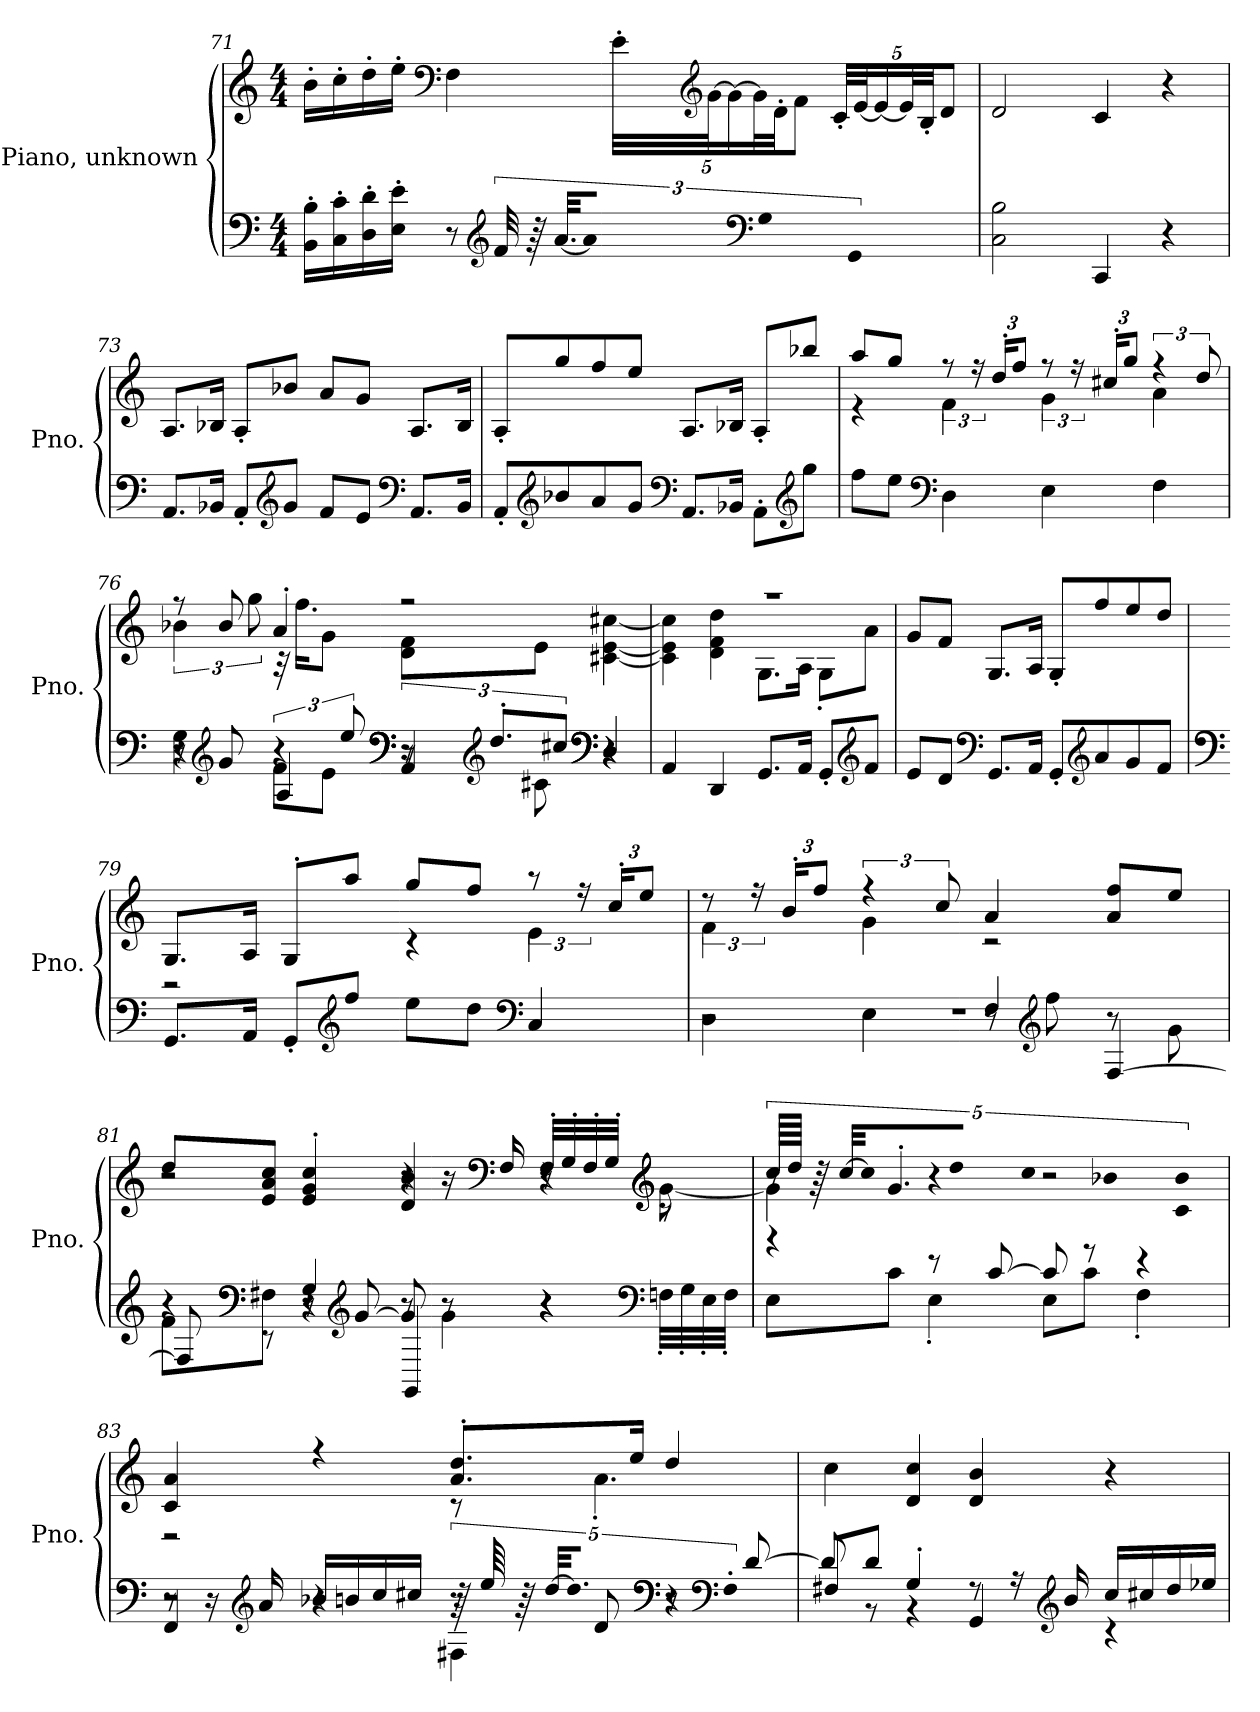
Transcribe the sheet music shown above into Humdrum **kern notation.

**kern	**kern
*part1	*part1
*staff2	*staff1
*I"Piano, unknown	*
*I'Pno.	*
*clefF4	*clefG2
*k[]	*k[]
*M4/4	*M4/4
=71	=71
16BB\' 16B\'LL	16b'\LL
16C\' 16c\'	16cc'\
16D\' 16d\'	16dd'\
16E\' 16e\'JJ	16ee'\JJ
*	*clefF4
8r	4F\
*clefG2	*
48f/	.
96r	.
[48.a/KLL	.
16a/JJ]	.
*clefF4	*
*	*Xbrackettup
4G\	40e'\LLL
*	*clefG2
.	[40g\J
.	20g\_
.	40g\L]
.	40d'\JJ
.	10f\J
4GG/	40c'/LLL
.	[40e/J
.	20e/_
.	40e/L]
.	40B'/JJ
.	10d/J
!!LO:LB:g=z
=72	=72
2C\ 2B\	2d/
4CC/	4c/
4r	4r
=73	=73
8.AA/L	8.A/L
16BB-X/Jk	16B-X/Jk
8AA'/L	8A'/L
*clefG2	*
8g/J	8b-X/J
8f/L	8a/L
8e/J	8g/J
*clefF4	*
8.AA/L	8.A/L
16BB-/Jk	16B-/Jk
=74	=74
8AA'/L	8A'/L
*clefG2	*
8b-X/	8gg/
8a/	8ff/
8g/J	8ee/J
*clefF4	*
8.AA/L	8.A/L
16BB-X/Jk	16B-X/Jk
8AA'\L	8A'/L
*clefG2	*
8gg\J	8bb-X/J
!!LO:LB:g=z
=75	=75
*	*^
8ff\L	8aa/L	4r
8ee\J	8gg/J	.
*clefF4	*	*
*	*brackettup	*
4D\	12r	4f\
.	24r	.
.	24dd'/KL	.
.	12ff/J	.
4E\	12r	4g\
.	24r	.
.	24cc#X'/KL	.
.	12gg/J	.
4F\	6r	4a\
.	12dd/	.
=76	=76	=76
*^	*	*
*	*^	*	*
8r	4G\	4r	8r	6b-X\
*clefG2	*	*	*	*
8g/	.	.	8b-/	.
.	.	.	.	12gg\
6r	8f\L	4A/	4a'/	32r
.	.	.	.	16.ff\KL
.	8e\J	.	.	8g\J
12ee/	.	.	.	.
*clefF4	*	*	*	*
24r	8r	4AA/	2r	8d\ 8f\L
*clefG2	*	*	*	*
12.dd'/L	.	.	.	.
.	8c#X\	.	.	8e\J
12cc#X/J	.	.	.	.
*clefF4	*	*	*	*
4D/	4r	4r	.	[4c#X\ [4e\ [4cc#X\
*v	*v	*v	*	*
!!LO:LB:g=z	!!
=77	=77	=77
4AA/	1r	4c#\] 4e\] 4cc#\]
4DD/	.	4d\ 4f\ 4dd\
8.GG/L	.	8.G\L
16AA/Jk	.	16A\Jk
8GG'/L	.	8G'\L
*clefG2	*	*
8f/J	.	8a\J
*	*v	*v
=78	=78
8e/L	8g/L
8d/J	8f/J
*clefF4	*
8.GG/L	8.G/L
16AA/Jk	16A/Jk
8GG'/L	8G'/L
*clefG2	*
8a/	8ff/
8g/	8ee/
8f/J	8dd/J
=79	=79
*clefF4	*
*	*^
8.GG/L	8.G/L	2r
16AA/Jk	16A/Jk	.
8GG'/L	8G'/L	.
*clefG2	*	*
8ff/J	8aa/J	.
8ee\L	8gg/L	4r
8dd\J	8ff/J	.
*clefF4	*	*
4C/	12r	4e\
.	24r	.
.	24cc'/KL	.
.	12ee/J	.
!!LO:LB:g=z	!!
=80	=80	=80
*^	*	*
*	*^	*	*
1r	4D\	2r	12r	4f\
.	.	.	24r	.
.	.	.	24b'/KL	.
.	.	.	12ff/J	.
.	4E\	.	6r	4g\
.	.	.	12cc/	.
.	8r	4F/	4a/	2r
*clefG2	*	*	*	*
.	8ff\	.	.	.
.	8r	[4F/	8a/ 8ff/L	.
.	8g\	.	8ee/J	.
=81	=81	=81	=81	=81
*	*	*	*	*^
4r	8f\L	8F/]	2r	2r	8dd/L
*clefF4	*	*	*	*	*
.	8F#X\J	8r	.	.	8e/ 8a/ 8cc/J
8r	4r	4G/	.	.	4e/' 4g/' 4cc/'
*clefG2	*	*	*	*	*
[8g/	.	.	.	.	.
8g/]	8r	4GG/	4d/ 4b/	4r	8r
8r	4g\	.	.	.	16r
*	*	*	*clefF4	*	*
.	.	.	.	.	16F/
4r	.	4r	4r	8r	32F'/LLL
.	.	.	.	.	32G'/
.	.	.	.	.	32F'/
.	.	.	.	.	32G'/JJJ
*clefF4	*	*	*clefG2	*	*
.	32Fn'\LLL	.	.	[8g\	8r
.	32G'\	.	.	.	.
.	32E'\	.	.	.	.
.	32F'\JJJ	.	.	.	.
*	*v	*v	*	*	*
!!LO:LB:g=z	!!	!!
=82	=82	=82	=82	=82
4r	8E\L	8r	4g\]	80cc/LLLL
.	.	.	.	80dd/JJJJ
.	.	.	.	80r
.	.	.	.	[40cc/KKL
.	.	.	.	8cc/]
.	8c\J	4.g'/	.	.
.	.	.	.	16dd/Jk
8r	4E'\	.	4r	4cc/
[8c/	.	.	.	.
8c/]	8E\L	2r	2r	4b-X/
8r	8c\J	.	.	.
4r	4F'\	.	.	4c/ 4b-/
*	*	*	*v	*v
=83	=83	=83	=83
*	*^	*	*
8r	2r	4FF/	4c/ 4a/	2r
16r	.	.	.	.
*clefG2	*	*	*	*
16a/	.	.	.	.
16b-X/LL	.	4r	4r	.
16bn/	.	.	.	.
16cc/	.	.	.	.
16cc#X/JJ	.	.	.	.
80r	4F#X\	8r	8.a/' 8.dd/'L	8r
80ee/	.	.	.	.
80r	.	.	.	.
[40dd/KKL	.	.	.	.
8.dd/J]	.	.	.	.
.	.	8d/	.	4.a'\
.	.	.	16ee/Jk	.
*clefF4	*	*	*	*
4F#'/	4r	8r	4dd/	.
.	.	[8d/	.	.
*	*v	*v	*	*
*	*	*v	*v
!!LO:PB:g=z
=84	=84	=84
8F#X/L	8d/]	4cc\
8d/J	8r	.
4G'/	4r	4d/ 4cc/
8r	4GG/	4d/ 4b/
16r	.	.
*clefG2	*	*
16b/	.	.
16cc/LL	4r	4r
16cc#X/	.	.
16dd/	.	.
16ee-X/JJ	.	.
*v	*v	*
=	=
*-	*-
